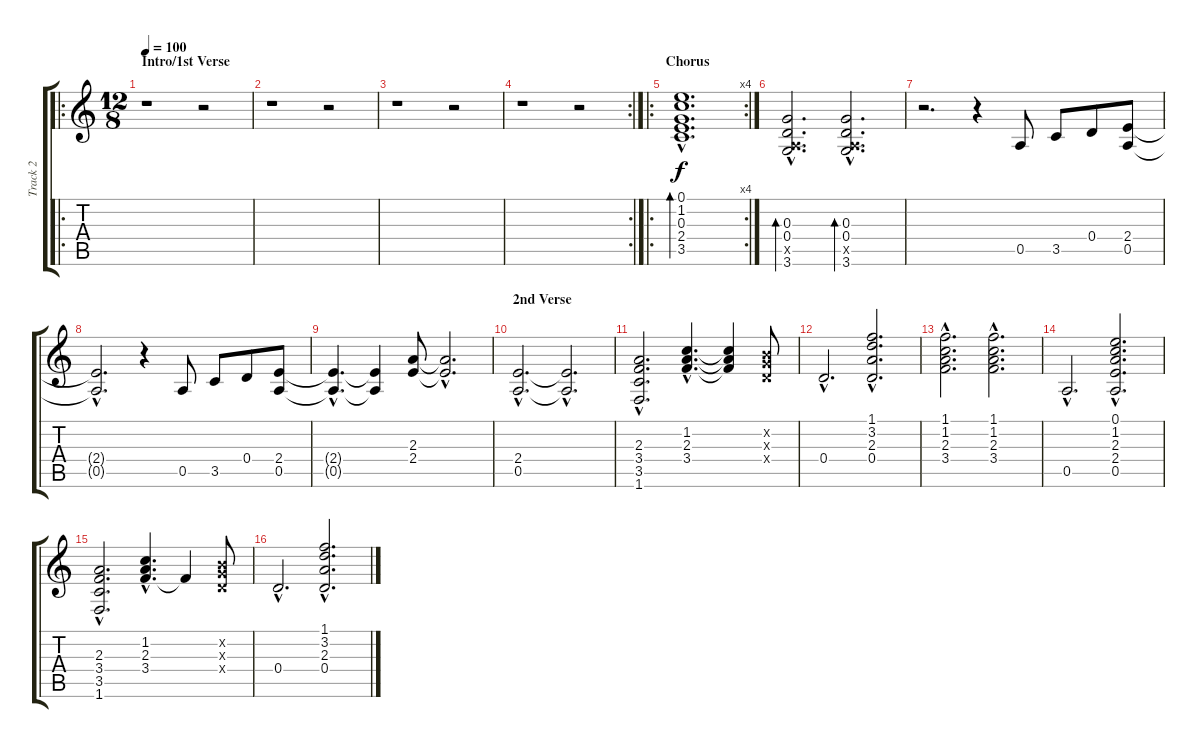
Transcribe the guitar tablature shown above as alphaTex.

\track ("Track 2" "Track 2") {instrument electricguitarclean}
\staff {score tabs}
\tuning (E4 B3 G3 D3 A2 E2) {hide}
\ro
\ts (12 8)
\section ("" "Intro/1st Verse")
\tempo 100
\clef g2
\ks c
r.1{dy f instrument electricguitarclean} r.2 |
r.1 r.2 |
r.1 r.2 |
\rc 2
r.1 r.2 |
\ro
\rc 4
\section ("" "Chorus")
(0.1{hac} 1.2{hac} 0.3{hac} 2.4{hac} 3.5{hac}).1{d bd 60} |
(0.3{hac} 0.4{hac} 0.5{hac x} 3.6{hac}).2{d bd 60} (0.3{hac} 0.4{hac} 0.5{hac x} 3.6{hac}).2{d bd 60} |
r.2{d} r.4 0.5.8 3.5.8 0.4.8 (2.4 0.5).8 |
(2.4{hac t} 0.5{hac t}).2{d} r.4 0.5.8 3.5.8 0.4.8 (2.4 0.5).8 |
(2.4{hac t} 0.5{hac t}).4{d} (2.4{t} 0.5{t}).4 (2.3 2.4).8 (2.3{hac t} 2.4{hac t}).2{d} |
\section ("" "2nd Verse")
(2.4{hac} 0.5{hac}).2{d} (2.4{hac t} 0.5{hac t}).2{d} |
(2.3{hac} 3.4{hac} 3.5{hac} 1.6{hac}).2{d} (1.2{hac} 2.3{hac} 3.4{hac}).4{d} (1.2{t} 2.3{t} 3.4{t}).4 (0.2{x} 0.3{x} 0.4{x}).8 |
0.4{hac}.2{d} (1.1{hac} 3.2{hac} 2.3{hac} 0.4{hac}).2{d} |
(1.1{hac} 1.2{hac} 2.3{hac} 3.4{hac}).2{d} (1.1{hac} 1.2{hac} 2.3{hac} 3.4{hac}).2{d} |
0.5{hac}.2{d} (0.1{hac} 1.2{hac} 2.3{hac} 2.4{hac} 0.5{hac}).2{d} |
(2.3{hac} 3.4{hac} 3.5{hac} 1.6{hac}).2{d} (1.2{hac} 2.3{hac} 3.4{hac}).4{d} 3.4{t}.4 (0.2{x} 0.3{x} 0.4{x}).8 |
0.4{hac}.2{d} (1.1{hac} 3.2{hac} 2.3{hac} 0.4{hac}).2{d}
